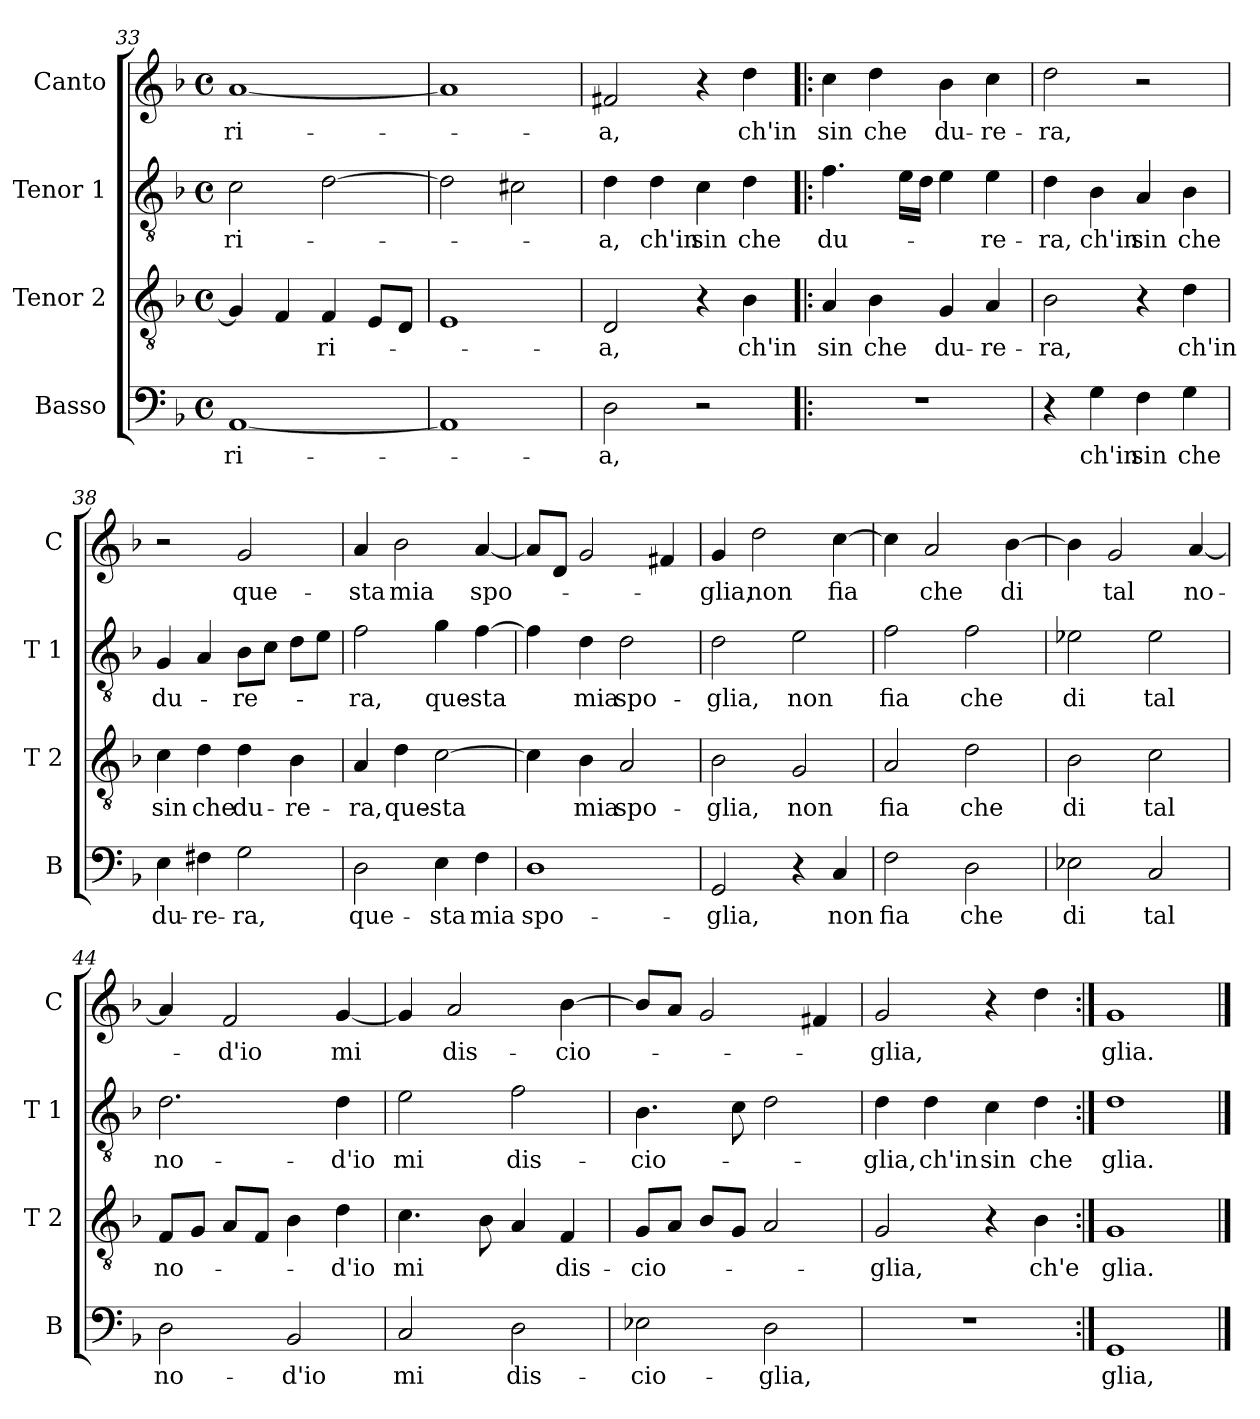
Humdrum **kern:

**kern	**text	**kern	**text	**kern	**text	**kern	**text
*part4	*part4	*part3	*part3	*part2	*part2	*part1	*part1
*staff4	*staff4	*staff3	*staff3	*staff2	*staff2	*staff1	*staff1
*I"Basso	*	*I"Tenor 2	*	*I"Tenor 1	*	*I"Canto	*
*I'B	*	*I'T 2	*	*I'T 1	*	*I'C	*
*clefF4	*	*clefGv2	*	*clefGv2	*	*clefG2	*
*k[b-]	*	*k[b-]	*	*k[b-]	*	*k[b-]	*
*F:	*	*F:	*	*F:	*	*F:	*
*M4/4	*	*M4/4	*	*M4/4	*	*M4/4	*
*met(c)	*	*met(c)	*	*met(c)	*	*met(c)	*
=33	=33	=33	=33	=33	=33	=33	=33
!	!LO:LY:b	!	!	!	!LO:LY:b	!	!LO:LY:b
[1AA	ri-	4G/]	.	2c\	-ri-	[1a	ri-
.	.	4F/	.	.	.	.	.
!	!	!	!LO:LY:b	!	!	!	!
.	.	4F/	ri-	[2d\	.	.	.
.	.	8E/L	.	.	.	.	.
.	.	8D/J	.	.	.	.	.
!!LO:PB:g=z
=34	=34	=34	=34	=34	=34	=34	=34
1AA]	.	1E	.	2d\]	.	1a]	.
.	.	.	.	2c#X\	.	.	.
=35	=35	=35	=35	=35	=35	=35	=35
!	!LO:LY:b	!	!LO:LY:b	!	!LO:LY:b	!	!LO:LY:b
2D\	-a,	2D/	-a,	4d\	-a,	2f#X/	-a,
!	!	!	!	!	!LO:LY:b	!	!
.	.	.	.	4d\	ch'in	.	.
!	!	!	!	!	!LO:LY:b	!	!
2r	.	4r	.	4c\	sin	4r	.
!	!	!	!LO:LY:b	!	!LO:LY:b	!	!LO:LY:b
.	.	4B-\	ch'in	4d\	che	4dd\	ch'in
=36!|:	=36!|:	=36!|:	=36!|:	=36!|:	=36!|:	=36!|:	=36!|:
!	!	!	!LO:LY:b	!	!LO:LY:b	!	!LO:LY:b
1r	.	4A/	sin	4.f\	du-	4cc\	sin
!	!	!	!LO:LY:b	!	!	!	!LO:LY:b
.	.	4B-\	che	.	.	4dd\	che
.	.	.	.	16e\LL	.	.	.
.	.	.	.	16d\JJ	.	.	.
!	!	!	!LO:LY:b	!	!	!	!LO:LY:b
.	.	4G/	du-	4e\	.	4b-\	du-
!	!	!	!LO:LY:b	!	!LO:LY:b	!	!LO:LY:b
.	.	4A/	-re-	4e\	-re-	4cc\	-re-
=37	=37	=37	=37	=37	=37	=37	=37
!	!	!	!LO:LY:b	!	!LO:LY:b	!	!LO:LY:b
4r	.	2B-\	-ra,	4d\	-ra,	2dd\	-ra,
!	!LO:LY:b	!	!	!	!LO:LY:b	!	!
4G\	ch'in	.	.	4B-\	ch'in	.	.
!	!LO:LY:b	!	!	!	!LO:LY:b	!	!
4F\	sin	4r	.	4A/	sin	2r	.
!	!LO:LY:b	!	!LO:LY:b	!	!LO:LY:b	!	!
4G\	che	4d\	ch'in	4B-\	che	.	.
=38	=38	=38	=38	=38	=38	=38	=38
!	!LO:LY:b	!	!LO:LY:b	!	!LO:LY:b	!	!
4E\	du-	4c\	sin	4G/	du-	2r	.
!	!LO:LY:b	!	!LO:LY:b	!	!	!	!
4F#X\	-re-	4d\	che	4A/	.	.	.
!	!LO:LY:b	!	!LO:LY:b	!	!LO:LY:b	!	!LO:LY:b
2G\	-ra,	4d\	du-	8B-\L	-re-	2g/	que-
.	.	.	.	8c\J	.	.	.
!	!	!	!LO:LY:b	!	!	!	!
.	.	4B-\	-re-	8d\L	.	.	.
.	.	.	.	8e\J	.	.	.
!!LO:LB:g=z
=39	=39	=39	=39	=39	=39	=39	=39
!	!LO:LY:b	!	!LO:LY:b	!	!LO:LY:b	!	!LO:LY:b
2D\	que-	4A/	-ra,	2f\	-ra,	4a/	-sta
!	!	!	!LO:LY:b	!	!	!	!LO:LY:b
.	.	4d\	que-	.	.	2b-\	mia
!	!LO:LY:b	!	!LO:LY:b	!	!LO:LY:b	!	!
4E\	-sta	[2c\	-sta	4g\	que-	.	.
!	!LO:LY:b	!	!	!	!LO:LY:b	!	!LO:LY:b
4F\	mia	.	.	[4f\	-sta	[4a/	spo-
=40	=40	=40	=40	=40	=40	=40	=40
!	!LO:LY:b	!	!	!	!	!	!
1D	spo-	4c\]	.	4f\]	.	8a/L]	.
.	.	.	.	.	.	8d/J	.
!	!	!	!LO:LY:b	!	!LO:LY:b	!	!
.	.	4B-\	mia	4d\	mia	2g/	.
!	!	!	!LO:LY:b	!	!LO:LY:b	!	!
.	.	2A/	spo-	2d\	spo-	.	.
.	.	.	.	.	.	4f#X/	.
=41	=41	=41	=41	=41	=41	=41	=41
!	!LO:LY:b	!	!LO:LY:b	!	!LO:LY:b	!	!LO:LY:b
2GG/	-glia,	2B-\	-glia,	2d\	-glia,	4g/	-glia,
!	!	!	!	!	!	!	!LO:LY:b
.	.	.	.	.	.	2dd\	non
!	!	!	!LO:LY:b	!	!LO:LY:b	!	!
4r	.	2G/	non	2e\	non	.	.
!	!LO:LY:b	!	!	!	!	!	!LO:LY:b
4C/	non	.	.	.	.	[4cc\	fia
=42	=42	=42	=42	=42	=42	=42	=42
!	!LO:LY:b	!	!LO:LY:b	!	!LO:LY:b	!	!
2F\	fia	2A/	fia	2f\	fia	4cc\]	.
!	!	!	!	!	!	!	!LO:LY:b
.	.	.	.	.	.	2a/	che
!	!LO:LY:b	!	!LO:LY:b	!	!LO:LY:b	!	!
2D\	che	2d\	che	2f\	che	.	.
!	!	!	!	!	!	!	!LO:LY:b
.	.	.	.	.	.	[4b-\	di
=43	=43	=43	=43	=43	=43	=43	=43
!	!LO:LY:b	!	!LO:LY:b	!	!LO:LY:b	!	!
2E-X\	di	2B-\	di	2e-X\	di	4b-\]	.
!	!	!	!	!	!	!	!LO:LY:b
.	.	.	.	.	.	2g/	tal
!	!LO:LY:b	!	!LO:LY:b	!	!LO:LY:b	!	!
2C/	tal	2c\	tal	2e-\	tal	.	.
!	!	!	!	!	!	!	!LO:LY:b
.	.	.	.	.	.	[4a/	no-
!!LO:LB:g=z
=44	=44	=44	=44	=44	=44	=44	=44
!	!LO:LY:b	!	!LO:LY:b	!	!LO:LY:b	!	!
2D\	no-	8F/L	no-	2.d\	no-	4a/]	.
.	.	8G/J	.	.	.	.	.
!	!	!	!	!	!	!	!LO:LY:b
.	.	8A/L	.	.	.	2f/	-d'io
.	.	8F/J	.	.	.	.	.
!	!LO:LY:b	!	!	!	!	!	!
2BB-/	-d'io	4B-\	.	.	.	.	.
!	!	!	!LO:LY:b	!	!LO:LY:b	!	!LO:LY:b
.	.	4d\	-d'io	4d\	-d'io	[4g/	mi
=45	=45	=45	=45	=45	=45	=45	=45
!	!LO:LY:b	!	!LO:LY:b	!	!LO:LY:b	!	!
2C/	mi	4.c\	mi	2e\	mi	4g/]	.
!	!	!	!	!	!	!	!LO:LY:b
.	.	.	.	.	.	2a/	dis-
.	.	8B-\	.	.	.	.	.
!	!LO:LY:b	!	!	!	!LO:LY:b	!	!
2D\	dis-	4A/	.	2f\	dis-	.	.
!	!	!	!LO:LY:b	!	!	!	!LO:LY:b
.	.	4F/	dis-	.	.	[4b-\	-cio-
=46	=46	=46	=46	=46	=46	=46	=46
!	!LO:LY:b	!	!LO:LY:b	!	!LO:LY:b	!	!
2E-X\	-cio-	8G/L	-cio-	4.B-\	-cio-	8b-/L]	.
.	.	8A/J	.	.	.	8a/J	.
.	.	8B-/L	.	.	.	2g/	.
.	.	8G/J	.	8c\	.	.	.
!	!LO:LY:b	!	!	!	!	!	!
2D\	-glia,	2A/	.	2d\	.	.	.
.	.	.	.	.	.	4f#X/	.
=47	=47	=47	=47	=47	=47	=47	=47
!	!	!	!LO:LY:b	!	!LO:LY:b	!	!LO:LY:b
1r	.	2G/	-glia,	4d\	-glia,	2g/	-glia,
!	!	!	!	!	!LO:LY:b	!	!
.	.	.	.	4d\	ch'in	.	.
!	!	!	!	!	!LO:LY:b	!	!LO:LY:b
.	.	4r	.	4c\	sin	4r	ch'in
!	!	!	!LO:LY:b	!	!LO:LY:b	!	!
.	.	4B-\	ch'e	4d\	che	4dd\	.
=48:|!	=48:|!	=48:|!	=48:|!	=48:|!	=48:|!	=48:|!	=48:|!
!	!LO:LY:b	!	!LO:LY:b	!	!LO:LY:b	!	!LO:LY:b
1GG	glia,	1G	glia.	1d	glia.	1g	glia.
==	==	==	==	==	==	==	==
*-	*-	*-	*-	*-	*-	*-	*-
